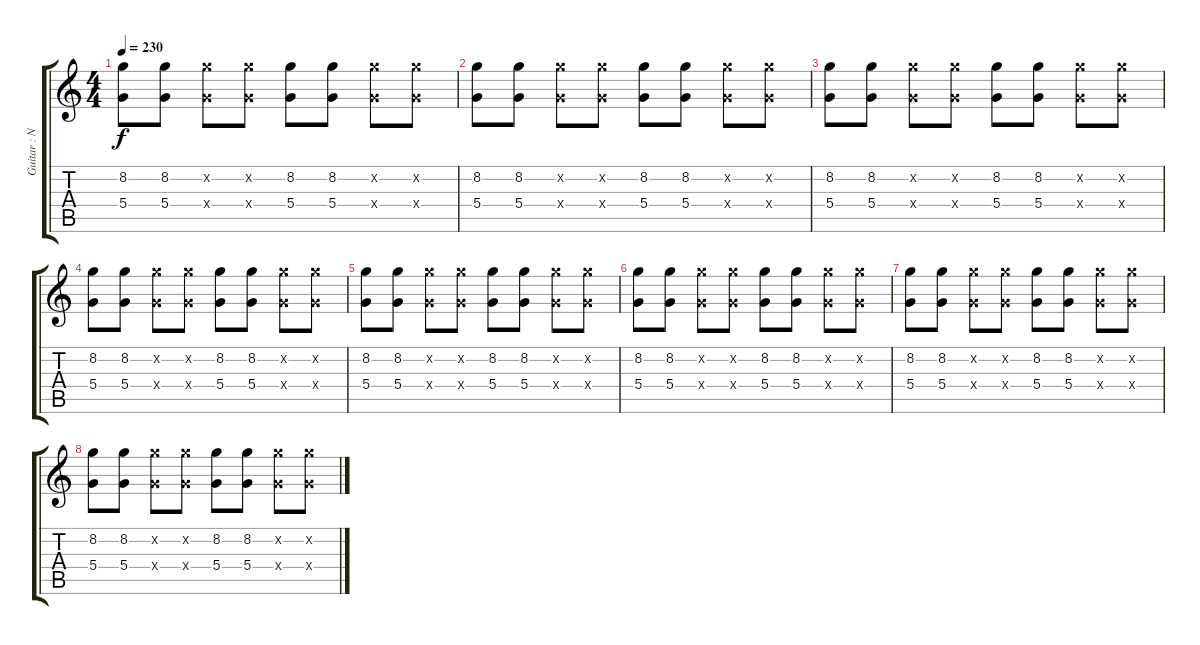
\track ("Guitar : Nakano Azusa - Nyan" "Guitar : N") {instrument overdrivenguitar}
\staff {score tabs}
\tuning (E4 B3 G3 D3 A2 E2) {hide}
\ts (4 4)
\tempo 230
\clef g2
\ks c
(8.2 5.4).8{dy f volume 14} (8.2 5.4).8 (8.2{x} 5.4{x}).8 (8.2{x} 5.4{x}).8 (8.2 5.4).8 (8.2 5.4).8 (8.2{x} 5.4{x}).8 (8.2{x} 5.4{x}).8 |
(8.2 5.4).8 (8.2 5.4).8 (8.2{x} 5.4{x}).8 (8.2{x} 5.4{x}).8 (8.2 5.4).8 (8.2 5.4).8 (8.2{x} 5.4{x}).8 (8.2{x} 5.4{x}).8 |
(8.2 5.4).8 (8.2 5.4).8 (8.2{x} 5.4{x}).8 (8.2{x} 5.4{x}).8 (8.2 5.4).8 (8.2 5.4).8 (8.2{x} 5.4{x}).8 (8.2{x} 5.4{x}).8 |
(8.2 5.4).8 (8.2 5.4).8 (8.2{x} 5.4{x}).8 (8.2{x} 5.4{x}).8 (8.2 5.4).8 (8.2 5.4).8 (8.2{x} 5.4{x}).8 (8.2{x} 5.4{x}).8 |
(8.2 5.4).8 (8.2 5.4).8 (8.2{x} 5.4{x}).8 (8.2{x} 5.4{x}).8 (8.2 5.4).8 (8.2 5.4).8 (8.2{x} 5.4{x}).8 (8.2{x} 5.4{x}).8 |
(8.2 5.4).8 (8.2 5.4).8 (8.2{x} 5.4{x}).8 (8.2{x} 5.4{x}).8 (8.2 5.4).8 (8.2 5.4).8 (8.2{x} 5.4{x}).8 (8.2{x} 5.4{x}).8 |
(8.2 5.4).8 (8.2 5.4).8 (8.2{x} 5.4{x}).8 (8.2{x} 5.4{x}).8 (8.2 5.4).8 (8.2 5.4).8 (8.2{x} 5.4{x}).8 (8.2{x} 5.4{x}).8 |
(8.2 5.4).8 (8.2 5.4).8 (8.2{x} 5.4{x}).8 (8.2{x} 5.4{x}).8 (8.2 5.4).8 (8.2 5.4).8 (8.2{x} 5.4{x}).8 (8.2{x} 5.4{x}).8
